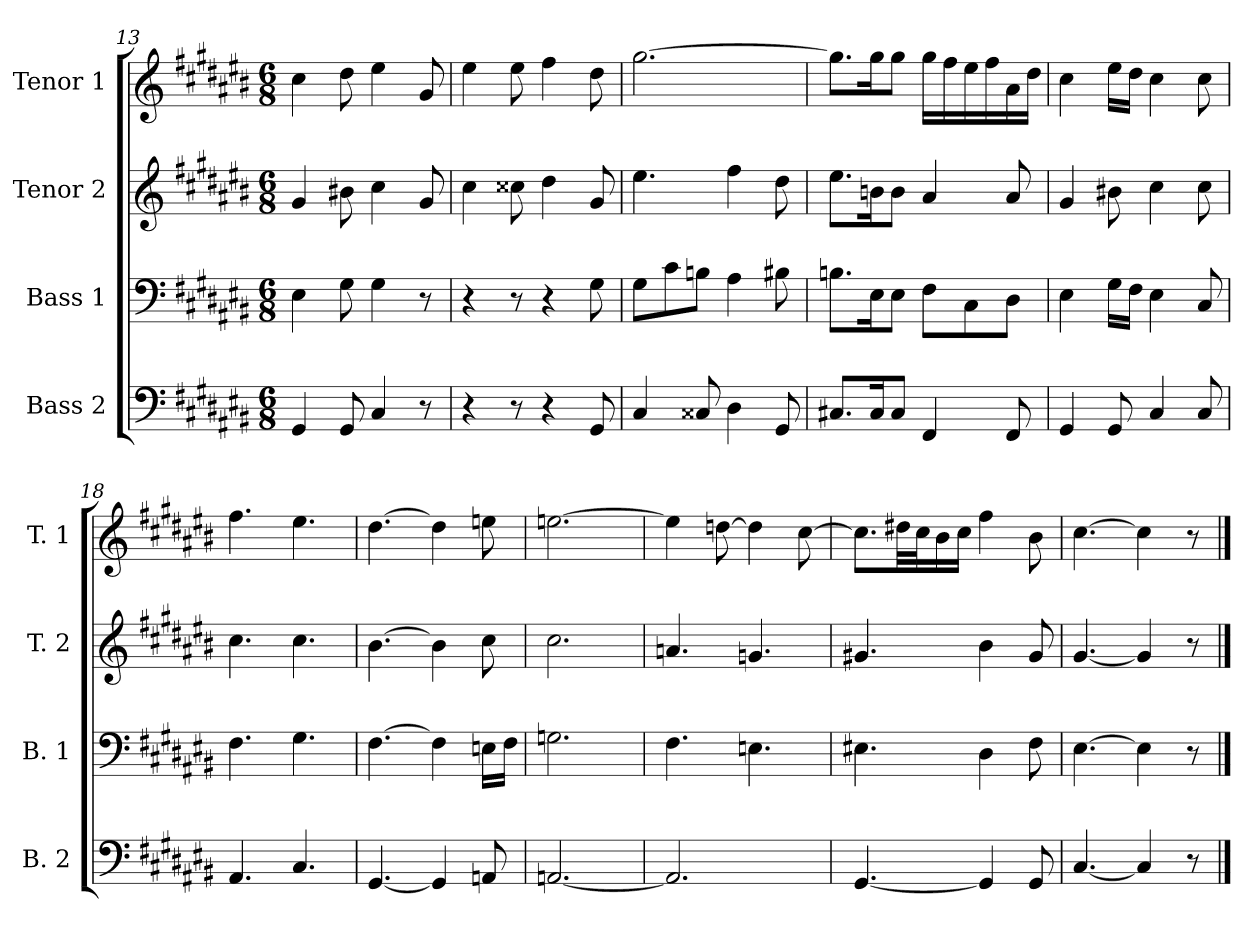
**kern	**kern	**kern	**kern
*part4	*part3	*part2	*part1
*staff4	*staff3	*staff2	*staff1
*I"Bass 2	*I"Bass 1	*I"Tenor 2	*I"Tenor 1
*I'B. 2	*I'B. 1	*I'T. 2	*I'T. 1
*clefF4	*clefF4	*clefG2	*clefG2
*	*	*ITrd7c12	*ITrd7c12
*k[f#c#g#d#a#e#b#]	*k[f#c#g#d#a#e#b#]	*k[f#c#g#d#a#e#b#]	*k[f#c#g#d#a#e#b#]
*C#:	*C#:	*C#:	*C#:
*M6/8	*M6/8	*M6/8	*M6/8
=13	=13	=13	=13
4GG#i/	4E#i\	4G#i/	4c#i\
8GG#i/	8G#i\	8B#Xi\	8d#i\
4C#i/	4G#i\	4c#i\	4e#i\
8r	8r	8G#i/	8G#i/
=14	=14	=14	=14
4r	4r	4c#i\	4e#i\
8r	8r	8c##Xi\	8e#i\
4r	4r	4d#i\	4f#i\
8GG#i/	8G#i\	8G#i/	8d#i\
=15	=15	=15	=15
4C#i/	8G#i\L	4.e#i\	[2.g#i\
.	8c#i\	.	.
8C##Xi/	8Bni\J	.	.
4D#i\	4A#i\	4f#i\	.
8GG#i/	8B#Xi\	8d#i\	.
!!LO:LB:g=z
=16	=16	=16	=16
8.C#Xi/L	8.Bni\L	8.e#i\L	8.g#i\L]
16C#i/k	16E#i\k	16Bni\k	16g#i\k
8C#i/J	8E#i\J	8Bi\J	8g#i\J
4FF#i/	8F#i\L	4A#i/	16g#i\LL
.	.	.	16f#i\
.	8C#i\	.	16e#i\
.	.	.	16f#i\
8FF#i/	8D#i\J	8A#i/	16A#i\
.	.	.	16d#i\JJ
=17	=17	=17	=17
4GG#i/	4E#i\	4G#i/	4c#i\
8GG#i/	16G#i\LL	8B#Xi\	16e#i\LL
.	16F#i\JJ	.	16d#i\JJ
4C#i/	4E#i\	4c#i\	4c#i\
8C#i/	8C#i/	8c#i\	8c#i\
=18	=18	=18	=18
4.AA#i/	4.F#i\	4.c#i\	4.f#i\
4.C#i/	4.G#i\	4.c#i\	4.e#i\
=19	=19	=19	=19
[4.GG#i/	[4.F#i\	[4.B#i\	[4.d#i\
4GG#i/]	4F#i\]	4B#i\]	4d#i\]
8AAni/	16Eni\LL	8c#i\	8eni\
.	16F#i\JJ	.	.
=20	=20	=20	=20
[2.AAni/	2.Gni\	2.c#i\	[2.eni\
=21	=21	=21	=21
2.AAi/]	4.F#i\	4.Ani/	4ei\]
.	.	.	[8dni\
.	4.Eni\	4.Gni/	4di\]
.	.	.	[8c#i\
=22	=22	=22	=22
[4.GG#i/	4.E#Xi\	4.G#Xi/	8.c#i\L]
.	.	.	32d#Xi\LL
.	.	.	32c#i\J
.	.	.	16B#i\
.	.	.	16c#i\JJ
4GG#i/]	4D#i\	4B#i\	4f#i\
8GG#i/	8F#i\	8G#i/	8B#i\
=23	=23	=23	=23
[4.C#i/	[4.E#i\	[4.G#i/	[4.c#i\
4C#i/]	4E#i\]	4G#i/]	4c#i\]
8r	8r	8r	8r
==	==	==	==
*-	*-	*-	*-
